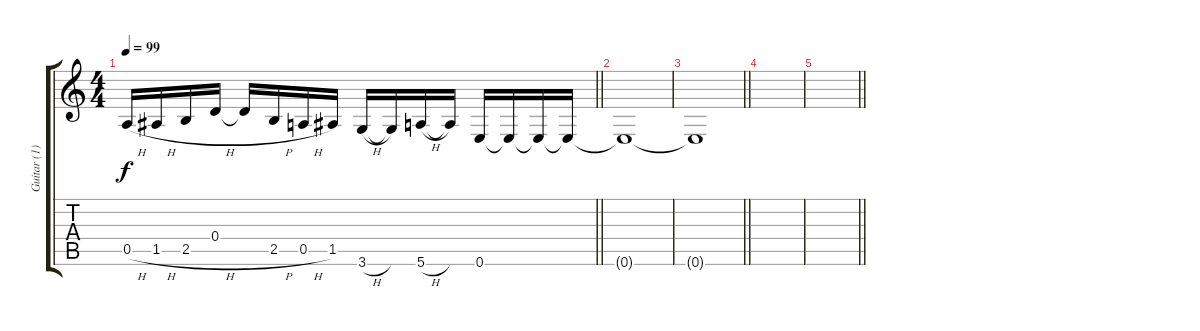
\track ("Guitar (1)" "Guitar (1)") {instrument acousticguitarsteel}
\staff {score tabs}
\tuning (E4 B3 G3 D3 A2 E2) {hide}
\ts (4 4)
\tempo 99
\clef g2
\barLineRight lightlight
\ks c
0.5{h}.16{dy f} 1.5{h}.16 2.5{h}.16 0.4.16 0.4{t}.16 2.5{h}.16 0.5{h}.16 1.5.16 3.6{h}.16 3.6{t}.16 5.6{h}.16 5.6{t}.16 0.6.16 0.6{t}.16 0.6{t}.16 0.6{t}.16 |
0.6{t}.1 |
\barLineRight lightlight
0.6{t}.1 |
|
\barLineRight lightlight
